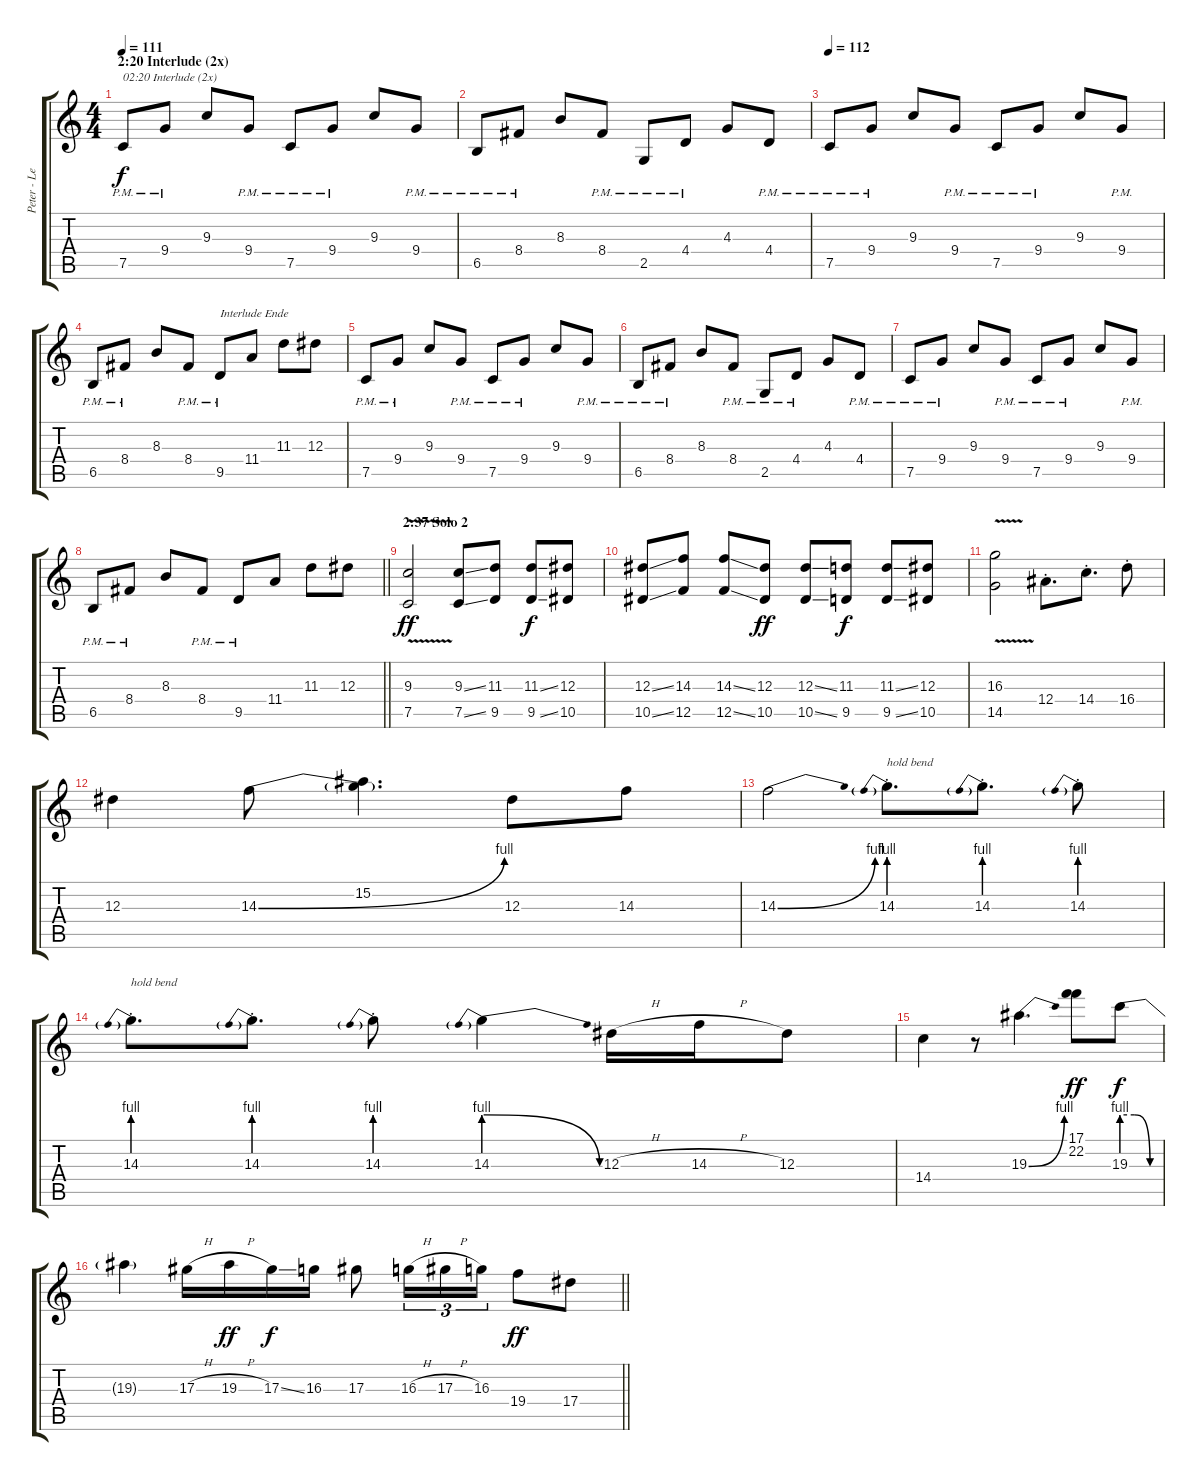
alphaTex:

\track ("Peter - Lead Guitar    (C-Tuning)" "Peter - Le") {instrument distortionguitar}
\staff {score tabs}
\tuning (C4 G3 Eb3 Bb2 F2 C2) {hide}
\ts (4 4)
\section ("" "2:20 Interlude (2x)")
\tempo 111
\clef g2
\ks c
7.5{pm}.8{txt "02:20 Interlude (2x)" dy f} 9.4{pm}.8 9.3.8 9.4{pm}.8 7.5{pm}.8 9.4{pm}.8 9.3.8 9.4{pm}.8 |
6.5{pm}.8 8.4{pm}.8 8.3.8 8.4{pm}.8 2.5{pm}.8 4.4{pm}.8 4.3.8 4.4{pm}.8 |
\tempo 112
7.5{pm}.8 9.4{pm}.8 9.3.8 9.4{pm}.8 7.5{pm}.8 9.4{pm}.8 9.3.8 9.4{pm}.8 |
6.5{pm}.8 8.4{pm}.8 8.3.8 8.4{pm}.8 9.5{pm}.8{txt "Interlude Ende"} 11.4.8 11.3.8 12.3.8 |
7.5{pm}.8 9.4{pm}.8 9.3.8 9.4{pm}.8 7.5{pm}.8 9.4{pm}.8 9.3.8 9.4{pm}.8 |
6.5{pm}.8 8.4{pm}.8 8.3.8 8.4{pm}.8 2.5{pm}.8 4.4{pm}.8 4.3.8 4.4{pm}.8 |
7.5{pm}.8 9.4{pm}.8 9.3.8 9.4{pm}.8 7.5{pm}.8 9.4{pm}.8 9.3.8 9.4{pm}.8 |
\barLineRight lightlight
6.5{pm}.8 8.4{pm}.8 8.3.8 8.4{pm}.8 9.5{pm}.8 11.4.8 11.3.8 12.3.8 |
\section ("" "2:37 Solo 2")
(9.3 7.5{v}).2{dy ff volume 15} (9.3{ss} 7.5{ss}).8 (11.3 9.5).8 (11.3{ss} 9.5{ss}).8{dy f} (12.3 10.5).8 |
(12.3{ss} 10.5{ss}).8 (14.3 12.5).8 (14.3{ss} 12.5{ss}).8 (12.3 10.5).8{dy ff} (12.3{ss} 10.5{ss}).8 (11.3 9.5).8{dy f} (11.3{ss} 9.5{ss}).8 (12.3 10.5).8 |
(16.3 14.5{v}).2 12.4{st}.8{d} 14.4{st}.8{d} 16.4{st}.8 |
12.3.4 14.3{be (bend 0 0 60 4)}.8 (15.2 14.3{t}).4{d} 12.3.8 14.3.8 |
14.3{be (bend 0 0 60 4)}.2 14.3{be (prebend 0 4 60 4) st}.8{d txt "hold bend"} 14.3{be (prebend 0 4 60 4) st}.8{d} 14.3{be (prebend 0 4 60 4) st}.8 |
14.3{be (prebend 0 4 60 4) st}.8{d txt "hold bend"} 14.3{be (prebend 0 4 60 4) st}.8{d} 14.3{be (prebend 0 4 60 4) st}.8 14.3{be (prebendrelease 0 4 60 0)}.4 12.3{h}.16 14.3{h}.16 12.3.8 |
14.4.4 r.8 19.3{be (bend 0 0 60 4)}.4{d} (17.1 22.2).8{dy ff} 19.3{be (custom 0 4 20 4 45 0 60 0)}.8{dy f} |
\barLineRight lightlight
19.3{t}.4 17.3{h}.16 19.3{h}.16{dy ff} 17.3{ss}.16{dy f} 16.3.16 17.3.8 16.3{h}.16{tu (3 2)} 17.3{h}.16{tu (3 2)} 16.3.16{tu (3 2)} 19.4.8{dy ff} 17.4.8
